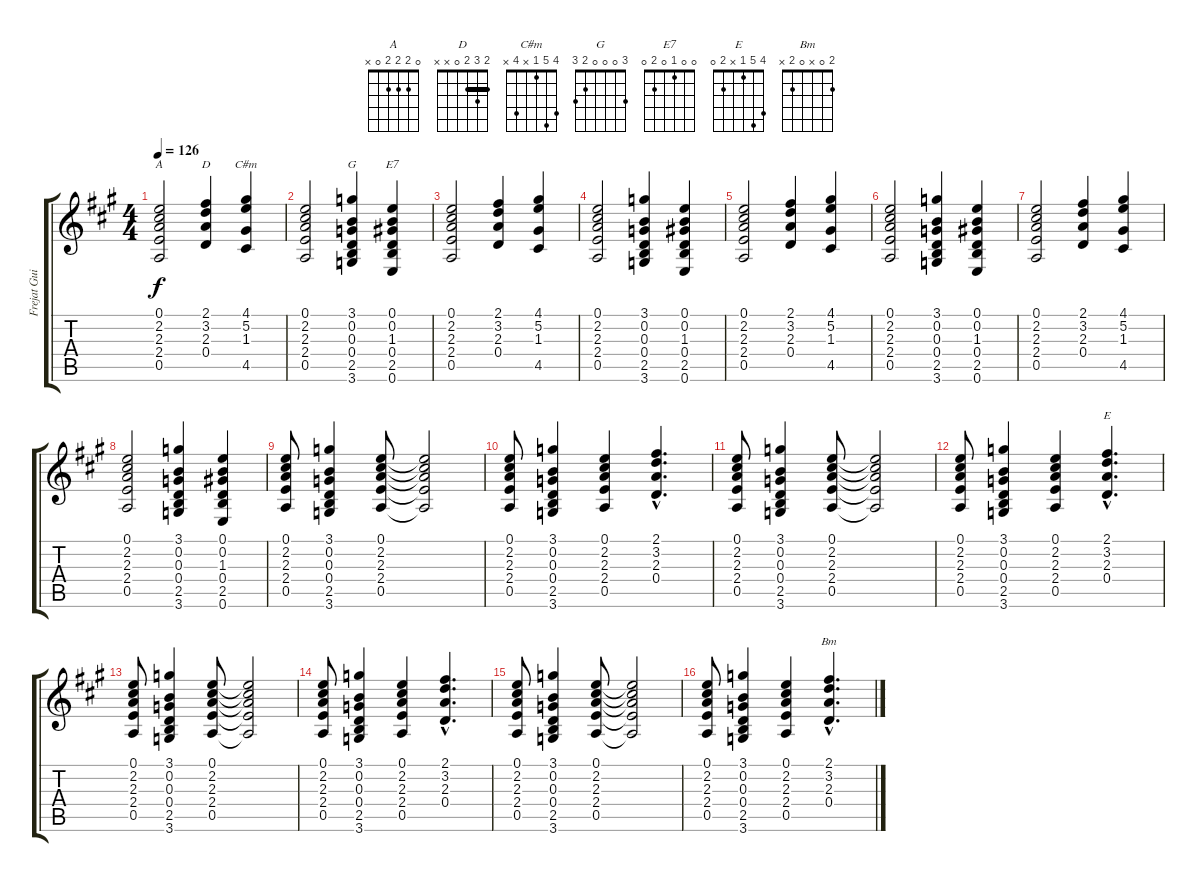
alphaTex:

\track ("Frejat Guitar" "Frejat Gui") {instrument distortionguitar}
\staff {score tabs}
\tuning (E4 B3 G3 D3 A2 E2) {hide}
\chord ("A" 0 2 2 2 0 x)
\chord ("D" 2 3 2 0 x x) {barre 2}
\chord ("C#m" 4 5 1 x 4 x)
\chord ("G" 3 0 0 0 2 3)
\chord ("E7" 0 0 1 0 2 0)
\chord ("E" 4 5 1 x 2 0)
\chord ("Bm" 2 0 x 0 2 x)
\ts (4 4)
\tempo 126
\clef g2
\ks a
(0.1 2.2 2.3 2.4 0.5).2{ch "A" dy f} (2.1 3.2 2.3 0.4).4{ch "D"} (4.1 5.2 1.3 4.5).4{ch "C#m"} |
(0.1 2.2 2.3 2.4 0.5).2 (3.1 0.2 0.3 0.4 2.5 3.6).4{ch "G"} (0.1 0.2 1.3 0.4 2.5 0.6).4{ch "E7"} |
(0.1 2.2 2.3 2.4 0.5).2 (2.1 3.2 2.3 0.4).4 (4.1 5.2 1.3 4.5).4 |
(0.1 2.2 2.3 2.4 0.5).2 (3.1 0.2 0.3 0.4 2.5 3.6).4 (0.1 0.2 1.3 0.4 2.5 0.6).4 |
(0.1 2.2 2.3 2.4 0.5).2 (2.1 3.2 2.3 0.4).4 (4.1 5.2 1.3 4.5).4 |
(0.1 2.2 2.3 2.4 0.5).2 (3.1 0.2 0.3 0.4 2.5 3.6).4 (0.1 0.2 1.3 0.4 2.5 0.6).4 |
(0.1 2.2 2.3 2.4 0.5).2 (2.1 3.2 2.3 0.4).4 (4.1 5.2 1.3 4.5).4 |
(0.1 2.2 2.3 2.4 0.5).2 (3.1 0.2 0.3 0.4 2.5 3.6).4 (0.1 0.2 1.3 0.4 2.5 0.6).4 |
(0.1 2.2 2.3 2.4 0.5).8 (3.1 0.2 0.3 0.4 2.5 3.6).4 (0.1 2.2 2.3 2.4 0.5).8 (0.1{t} 2.2{t} 2.3{t} 2.4{t} 0.5{t}).2 |
(0.1 2.2 2.3 2.4 0.5).8 (3.1 0.2 0.3 0.4 2.5 3.6).4 (0.1 2.2 2.3 2.4 0.5).4 (2.1{hac} 3.2{hac} 2.3{hac} 0.4{hac}).4{d} |
(0.1 2.2 2.3 2.4 0.5).8 (3.1 0.2 0.3 0.4 2.5 3.6).4 (0.1 2.2 2.3 2.4 0.5).8 (0.1{t} 2.2{t} 2.3{t} 2.4{t} 0.5{t}).2 |
(0.1 2.2 2.3 2.4 0.5).8 (3.1 0.2 0.3 0.4 2.5 3.6).4 (0.1 2.2 2.3 2.4 0.5).4 (2.1{hac} 3.2{hac} 2.3{hac} 0.4{hac}).4{d ch "E"} |
(0.1 2.2 2.3 2.4 0.5).8 (3.1 0.2 0.3 0.4 2.5 3.6).4 (0.1 2.2 2.3 2.4 0.5).8 (0.1{t} 2.2{t} 2.3{t} 2.4{t} 0.5{t}).2 |
(0.1 2.2 2.3 2.4 0.5).8 (3.1 0.2 0.3 0.4 2.5 3.6).4 (0.1 2.2 2.3 2.4 0.5).4 (2.1{hac} 3.2{hac} 2.3{hac} 0.4{hac}).4{d} |
(0.1 2.2 2.3 2.4 0.5).8 (3.1 0.2 0.3 0.4 2.5 3.6).4 (0.1 2.2 2.3 2.4 0.5).8 (0.1{t} 2.2{t} 2.3{t} 2.4{t} 0.5{t}).2 |
(0.1 2.2 2.3 2.4 0.5).8 (3.1 0.2 0.3 0.4 2.5 3.6).4 (0.1 2.2 2.3 2.4 0.5).4 (2.1{hac} 3.2{hac} 2.3{hac} 0.4{hac}).4{d ch "Bm"}
